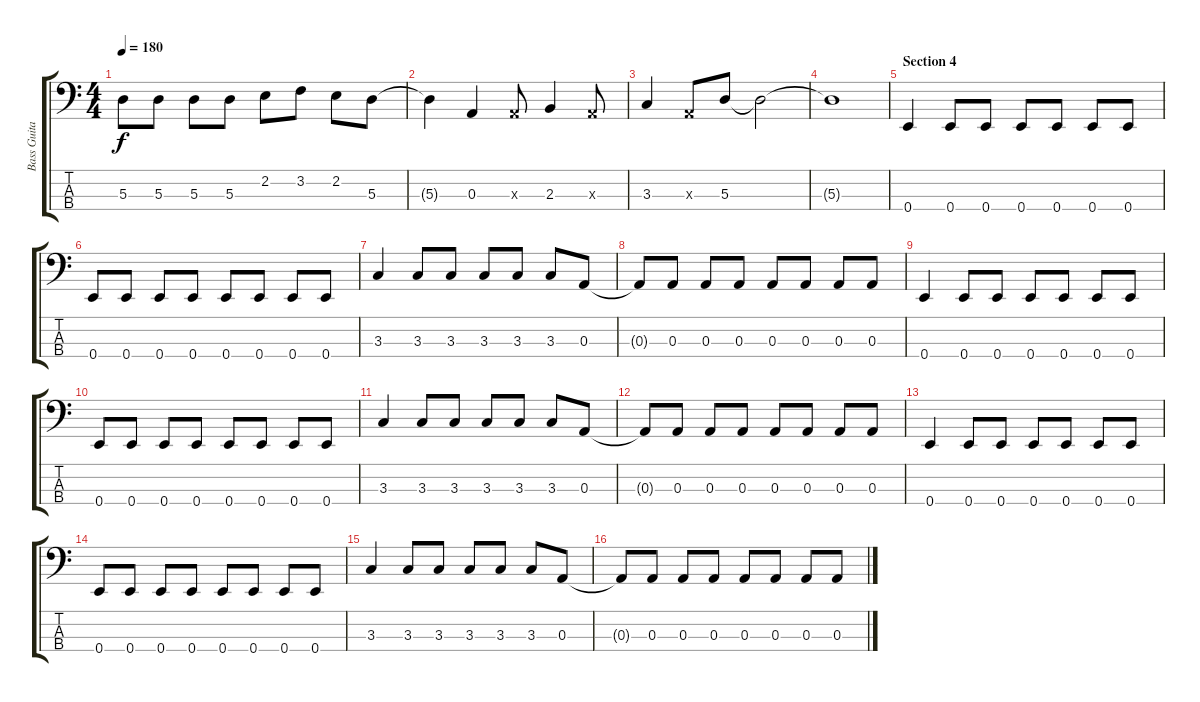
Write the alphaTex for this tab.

\track ("Bass Guitar" "Bass Guita") {instrument electricbasspick}
\staff {score tabs}
\tuning (G2 D2 A1 E1) {hide}
\ts (4 4)
\tempo 180
\clef f4
\ks c
5.3.8{dy f} 5.3.8 5.3.8 5.3.8 2.2.8 3.2.8 2.2.8 5.3.8 |
5.3{t}.4 0.3.4 0.3{x}.8 2.3.4 0.3{x}.8 |
3.3.4 0.3{x}.8 5.3.8 5.3{t}.2 |
5.3{t}.1 |
\section ("" "Section 4")
0.4.4 0.4.8 0.4.8 0.4.8 0.4.8 0.4.8 0.4.8 |
0.4.8 0.4.8 0.4.8 0.4.8 0.4.8 0.4.8 0.4.8 0.4.8 |
3.3.4 3.3.8 3.3.8 3.3.8 3.3.8 3.3.8 0.3.8 |
0.3{t}.8 0.3.8 0.3.8 0.3.8 0.3.8 0.3.8 0.3.8 0.3.8 |
0.4.4 0.4.8 0.4.8 0.4.8 0.4.8 0.4.8 0.4.8 |
0.4.8 0.4.8 0.4.8 0.4.8 0.4.8 0.4.8 0.4.8 0.4.8 |
3.3.4 3.3.8 3.3.8 3.3.8 3.3.8 3.3.8 0.3.8 |
0.3{t}.8 0.3.8 0.3.8 0.3.8 0.3.8 0.3.8 0.3.8 0.3.8 |
0.4.4 0.4.8 0.4.8 0.4.8 0.4.8 0.4.8 0.4.8 |
0.4.8 0.4.8 0.4.8 0.4.8 0.4.8 0.4.8 0.4.8 0.4.8 |
3.3.4 3.3.8 3.3.8 3.3.8 3.3.8 3.3.8 0.3.8 |
0.3{t}.8 0.3.8 0.3.8 0.3.8 0.3.8 0.3.8 0.3.8 0.3.8
